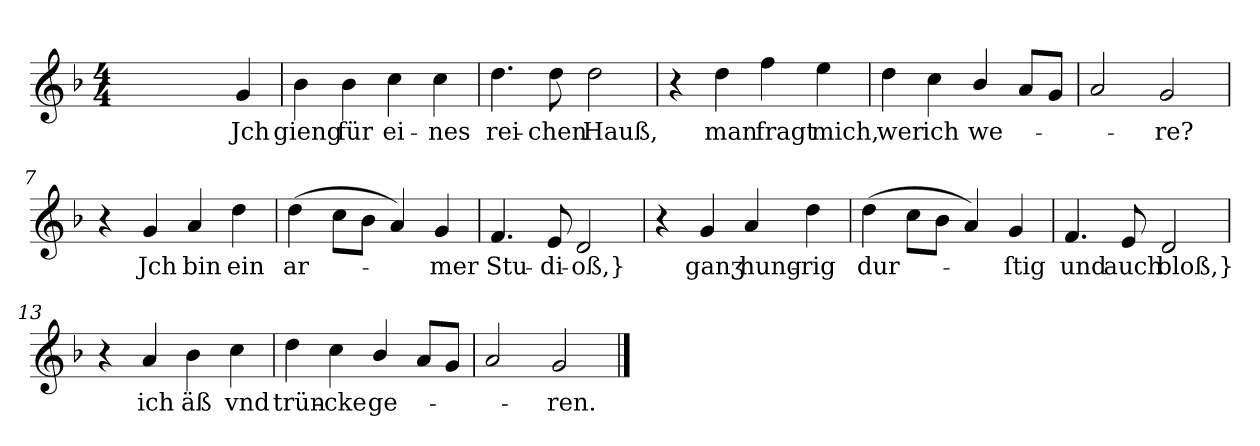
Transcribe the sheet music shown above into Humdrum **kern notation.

**kern	**text
*part1	*part1
*staff1	*staff1
*k[b-]	*
*M4/4	*
=1	=1
2ryy	.
4ryy	.
4g	Jch
=2	=2
4b-	gieng
4b-	für
4cc	ei-
4cc	-nes
=3	=3
4.dd	rei-
8dd	-chen
2dd	Hauß,
=4	=4
4r	.
4dd	man
4ff	fragt
4ee	mich,
=5	=5
4dd	wer
4cc	ich
4b-/	we-
8aL	.
8gJ	.
=6	=6
2a	.
2g	-re?
=7	=7
4r	.
4g	Jch
4a	bin
4dd	ein
=8	=8
(4dd	ar-
8ccL	.
8b-J	.
4a)	.
4g	-mer
=9	=9
4.f	Stu-
8e	-di-
2d	-oß,}
=10	=10
4r	.
4g	ganʒ
4a	hung-
4dd	-rig
=11	=11
(4dd	dur-
8ccL	.
8b-J	.
4a)	.
4g	-ſtig
=12	=12
4.f	und
8e	auch
2d	bloß,}
=13	=13
4r	.
4a	ich
4b-	äß
4cc	vnd
=14	=14
4dd	trün-
4cc	-cke
4b-/	ge-
8aL	.
8gJ	.
=15	=15
2a	.
2g	-ren.
==	==
*-	*-
